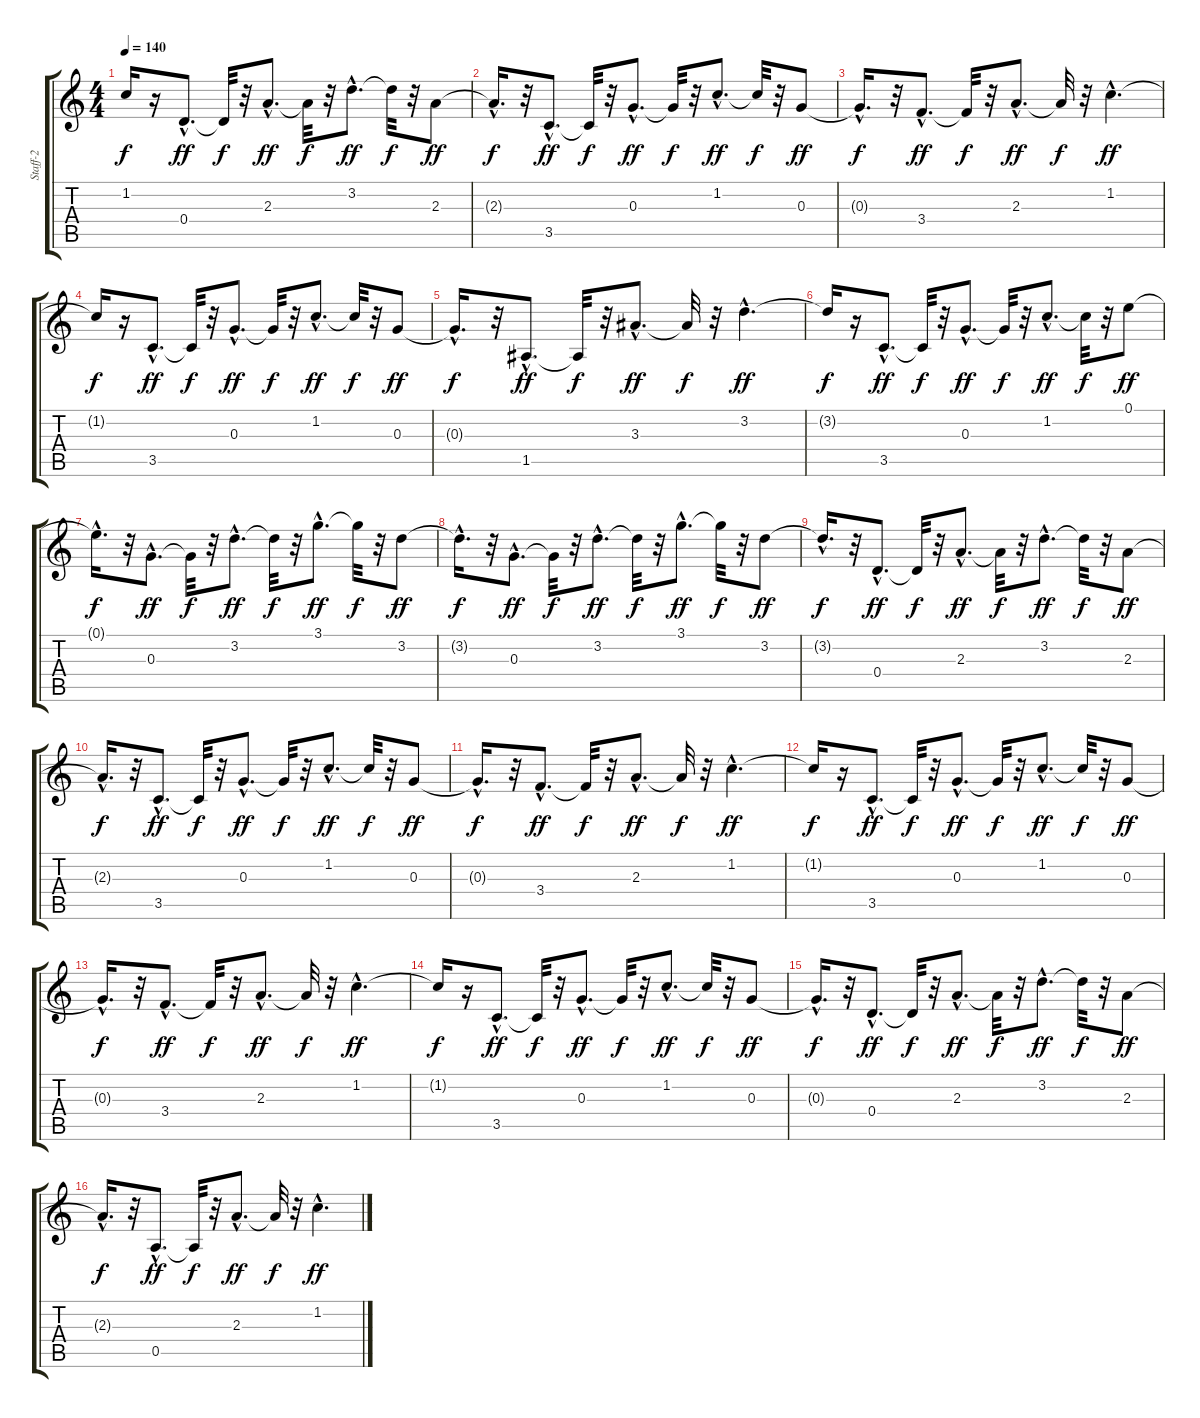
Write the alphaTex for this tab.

\track ("Staff-2" "Staff-2") {instrument acousticguitarsteel}
\staff {score tabs}
\tuning (E4 B3 G3 D3 A2 E2) {hide}
\ts (4 4)
\tempo 140
\clef g2
\ks c
1.2{t}.16{dy f} r.16 0.4{hac}.8{d dy ff} 0.4{t}.32{dy f} r.32 2.3{hac}.8{d dy ff} 2.3{t}.32{dy f} r.32 3.2{hac}.8{d dy ff} 3.2{t}.32{dy f} r.32 2.3.8{dy ff} |
2.3{hac t}.16{d dy f} r.32 3.5{hac}.8{d dy ff} 3.5{t}.32{dy f} r.32 0.3{hac}.8{d dy ff} 0.3{t}.32{dy f} r.32 1.2{hac}.8{d dy ff} 1.2{t}.32{dy f} r.32 0.3.8{dy ff} |
0.3{hac t}.16{d dy f} r.32 3.4{hac}.8{d dy ff} 3.4{t}.32{dy f} r.32 2.3{hac}.8{d dy ff} 2.3{t}.32{dy f} r.32 1.2{hac}.4{d dy ff} |
1.2{t}.16{dy f} r.16 3.5{hac}.8{d dy ff} 3.5{t}.32{dy f} r.32 0.3{hac}.8{d dy ff} 0.3{t}.32{dy f} r.32 1.2{hac}.8{d dy ff} 1.2{t}.32{dy f} r.32 0.3.8{dy ff} |
0.3{hac t}.16{d dy f} r.32 1.5{hac}.8{d dy ff} 1.5{t}.32{dy f} r.32 3.3{hac}.8{d dy ff} 3.3{t}.32{dy f} r.32 3.2{hac}.4{d dy ff} |
3.2{t}.16{dy f} r.16 3.5{hac}.8{d dy ff} 3.5{t}.32{dy f} r.32 0.3{hac}.8{d dy ff} 0.3{t}.32{dy f} r.32 1.2{hac}.8{d dy ff} 1.2{t}.32{dy f} r.32 0.1.8{dy ff} |
0.1{hac t}.16{d dy f} r.32 0.3{hac}.8{d dy ff} 0.3{t}.32{dy f} r.32 3.2{hac}.8{d dy ff} 3.2{t}.32{dy f} r.32 3.1{hac}.8{d dy ff} 3.1{t}.32{dy f} r.32 3.2.8{dy ff} |
3.2{hac t}.16{d dy f} r.32 0.3{hac}.8{d dy ff} 0.3{t}.32{dy f} r.32 3.2{hac}.8{d dy ff} 3.2{t}.32{dy f} r.32 3.1{hac}.8{d dy ff} 3.1{t}.32{dy f} r.32 3.2.8{dy ff} |
3.2{hac t}.16{d dy f} r.32 0.4{hac}.8{d dy ff} 0.4{t}.32{dy f} r.32 2.3{hac}.8{d dy ff} 2.3{t}.32{dy f} r.32 3.2{hac}.8{d dy ff} 3.2{t}.32{dy f} r.32 2.3.8{dy ff} |
2.3{hac t}.16{d dy f} r.32 3.5{hac}.8{d dy ff} 3.5{t}.32{dy f} r.32 0.3{hac}.8{d dy ff} 0.3{t}.32{dy f} r.32 1.2{hac}.8{d dy ff} 1.2{t}.32{dy f} r.32 0.3.8{dy ff} |
0.3{hac t}.16{d dy f} r.32 3.4{hac}.8{d dy ff} 3.4{t}.32{dy f} r.32 2.3{hac}.8{d dy ff} 2.3{t}.32{dy f} r.32 1.2{hac}.4{d dy ff} |
1.2{t}.16{dy f} r.16 3.5{hac}.8{d dy ff} 3.5{t}.32{dy f} r.32 0.3{hac}.8{d dy ff} 0.3{t}.32{dy f} r.32 1.2{hac}.8{d dy ff} 1.2{t}.32{dy f} r.32 0.3.8{dy ff} |
0.3{hac t}.16{d dy f} r.32 3.4{hac}.8{d dy ff} 3.4{t}.32{dy f} r.32 2.3{hac}.8{d dy ff} 2.3{t}.32{dy f} r.32 1.2{hac}.4{d dy ff} |
1.2{t}.16{dy f} r.16 3.5{hac}.8{d dy ff} 3.5{t}.32{dy f} r.32 0.3{hac}.8{d dy ff} 0.3{t}.32{dy f} r.32 1.2{hac}.8{d dy ff} 1.2{t}.32{dy f} r.32 0.3.8{dy ff} |
0.3{hac t}.16{d dy f} r.32 0.4{hac}.8{d dy ff} 0.4{t}.32{dy f} r.32 2.3{hac}.8{d dy ff} 2.3{t}.32{dy f} r.32 3.2{hac}.8{d dy ff} 3.2{t}.32{dy f} r.32 2.3.8{dy ff} |
2.3{hac t}.16{d dy f} r.32 0.5{hac}.8{d dy ff} 0.5{t}.32{dy f} r.32 2.3{hac}.8{d dy ff} 2.3{t}.32{dy f} r.32 1.2{hac}.4{d dy ff}
